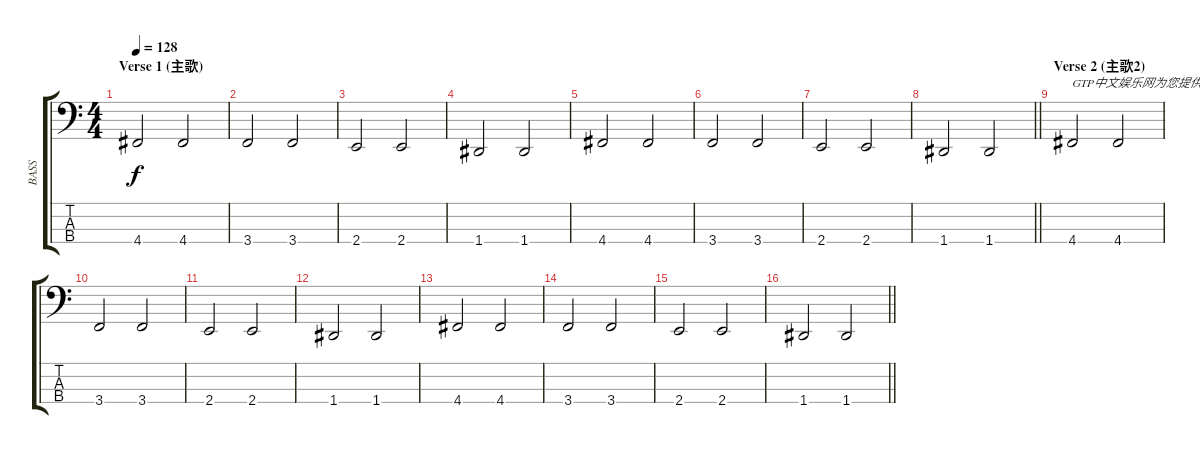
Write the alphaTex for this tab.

\track ("BASS" "BASS") {instrument electricbassfinger}
\staff {score tabs}
\tuning (F2 C2 G1 D1) {hide}
\ts (4 4)
\section ("" "Verse 1 (主歌)")
\tempo 128
\clef f4
\ks c
4.4.2{dy f} 4.4.2 |
3.4.2 3.4.2 |
2.4.2 2.4.2 |
1.4.2 1.4.2 |
4.4.2 4.4.2 |
3.4.2 3.4.2 |
2.4.2 2.4.2 |
\barLineRight lightlight
1.4.2 1.4.2 |
\section ("" "Verse 2 (主歌2)")
4.4.2{txt "GTP中文娱乐网为您提供优秀的谱子"} 4.4.2 |
3.4.2 3.4.2 |
2.4.2 2.4.2 |
1.4.2 1.4.2 |
4.4.2 4.4.2 |
3.4.2 3.4.2 |
2.4.2 2.4.2 |
\barLineRight lightlight
1.4.2 1.4.2
